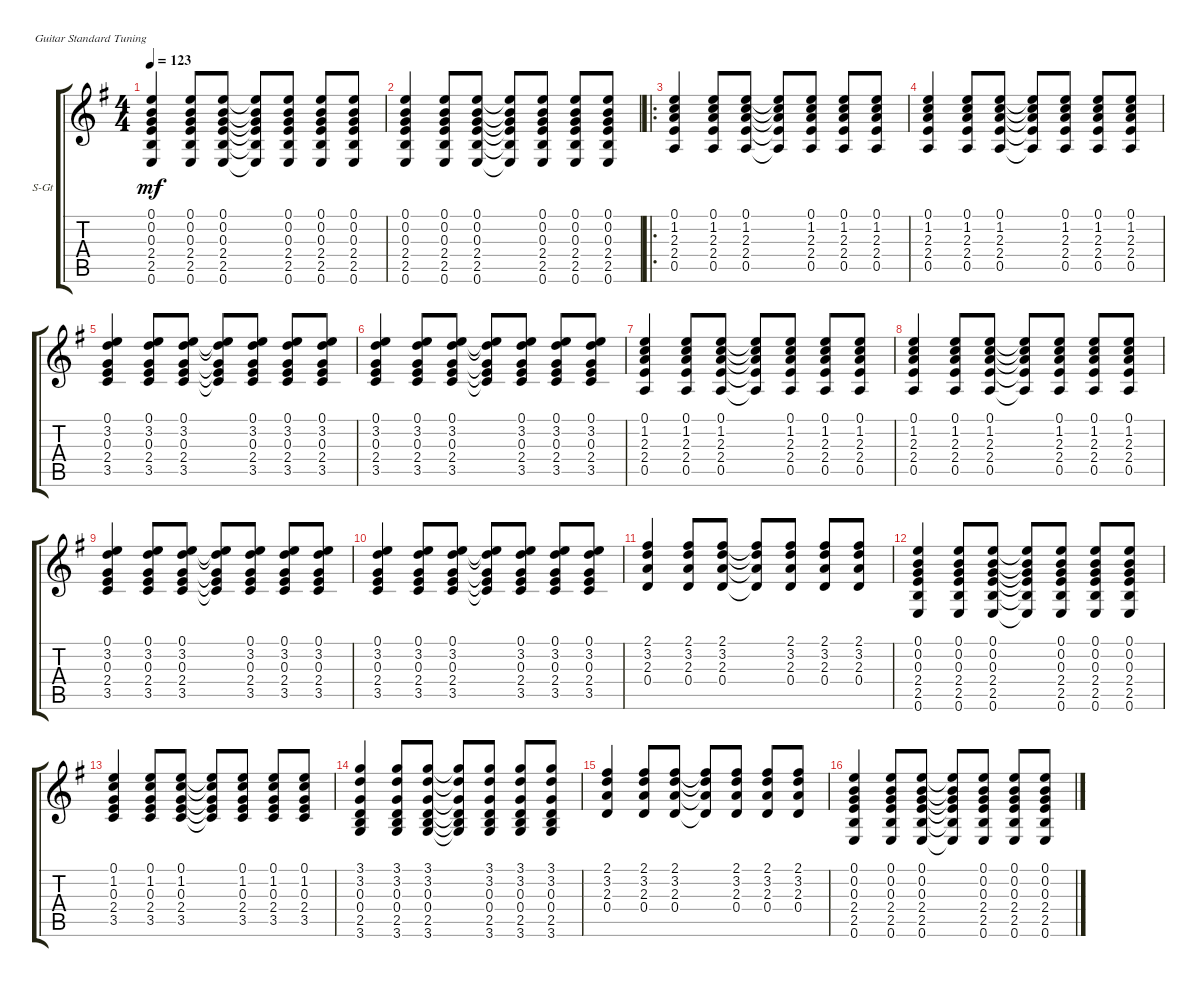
\bracketExtendMode groupsimilarinstruments
\firstSystemTrackNameOrientation horizontal
\otherSystemsTrackNameOrientation horizontal
\track ("Gtr II" "S-Gt") {instrument acousticguitarsteel}
\staff {score tabs}
\tuning (E4 B3 G3 D3 A2 E2)
\ts (4 4)
\tempo 123
\clef g2
\ks eminor
(0.1 0.2 0.3 2.4 2.5 0.6).4{dy mf} (0.1 0.2 0.3 2.4 2.5 0.6).8 (0.1 0.2 0.3 2.4 2.5 0.6).8 (0.1{t} 0.2{t} 0.3{t} 2.4{t} 2.5{t} 0.6{t}).8 (0.1 0.2 0.3 2.4 2.5 0.6).8 (0.1 0.2 0.3 2.4 2.5 0.6).8 (0.1 0.2 0.3 2.4 2.5 0.6).8 |
(0.1 0.2 0.3 2.4 2.5 0.6).4 (0.1 0.2 0.3 2.4 2.5 0.6).8 (0.1 0.2 0.3 2.4 2.5 0.6).8 (0.1{t} 0.2{t} 0.3{t} 2.4{t} 2.5{t} 0.6{t}).8 (0.1 0.2 0.3 2.4 2.5 0.6).8 (0.1 0.2 0.3 2.4 2.5 0.6).8 (0.1 0.2 0.3 2.4 2.5 0.6).8 |
\ro
(0.1 1.2 2.3 2.4 0.5).4 (0.1 1.2 2.3 2.4 0.5).8 (0.1 1.2 2.3 2.4 0.5).8 (0.1{t} 1.2{t} 2.3{t} 2.4{t} 0.5{t}).8 (0.1 1.2 2.3 2.4 0.5).8 (0.1 1.2 2.3 2.4 0.5).8 (0.1 1.2 2.3 2.4 0.5).8 |
(0.1 1.2 2.3 2.4 0.5).4 (0.1 1.2 2.3 2.4 0.5).8 (0.1 1.2 2.3 2.4 0.5).8 (0.1{t} 1.2{t} 2.3{t} 2.4{t} 0.5{t}).8 (0.1 1.2 2.3 2.4 0.5).8 (0.1 1.2 2.3 2.4 0.5).8 (0.1 1.2 2.3 2.4 0.5).8 |
(0.1 3.2 0.3 2.4 3.5).4 (0.1 3.2 0.3 2.4 3.5).8 (0.1 3.2 0.3 2.4 3.5).8 (0.1{t} 3.2{t} 0.3{t} 2.4{t} 3.5{t}).8 (0.1 3.2 0.3 2.4 3.5).8 (0.1 3.2 0.3 2.4 3.5).8 (0.1 3.2 0.3 2.4 3.5).8 |
(0.1 3.2 0.3 2.4 3.5).4 (0.1 3.2 0.3 2.4 3.5).8 (0.1 3.2 0.3 2.4 3.5).8 (0.1{t} 3.2{t} 0.3{t} 2.4{t} 3.5{t}).8 (0.1 3.2 0.3 2.4 3.5).8 (0.1 3.2 0.3 2.4 3.5).8 (0.1 3.2 0.3 2.4 3.5).8 |
(0.1 1.2 2.3 2.4 0.5).4 (0.1 1.2 2.3 2.4 0.5).8 (0.1 1.2 2.3 2.4 0.5).8 (0.1{t} 1.2{t} 2.3{t} 2.4{t} 0.5{t}).8 (0.1 1.2 2.3 2.4 0.5).8 (0.1 1.2 2.3 2.4 0.5).8 (0.1 1.2 2.3 2.4 0.5).8 |
(0.1 1.2 2.3 2.4 0.5).4 (0.1 1.2 2.3 2.4 0.5).8 (0.1 1.2 2.3 2.4 0.5).8 (0.1{t} 1.2{t} 2.3{t} 2.4{t} 0.5{t}).8 (0.1 1.2 2.3 2.4 0.5).8 (0.1 1.2 2.3 2.4 0.5).8 (0.1 1.2 2.3 2.4 0.5).8 |
(0.1 3.2 0.3 2.4 3.5).4 (0.1 3.2 0.3 2.4 3.5).8 (0.1 3.2 0.3 2.4 3.5).8 (0.1{t} 3.2{t} 0.3{t} 2.4{t} 3.5{t}).8 (0.1 3.2 0.3 2.4 3.5).8 (0.1 3.2 0.3 2.4 3.5).8 (0.1 3.2 0.3 2.4 3.5).8 |
(0.1 3.2 0.3 2.4 3.5).4 (0.1 3.2 0.3 2.4 3.5).8 (0.1 3.2 0.3 2.4 3.5).8 (0.1{t} 3.2{t} 0.3{t} 2.4{t} 3.5{t}).8 (0.1 3.2 0.3 2.4 3.5).8 (0.1 3.2 0.3 2.4 3.5).8 (0.1 3.2 0.3 2.4 3.5).8 |
(2.1 3.2 2.3 0.4).4 (2.1 3.2 2.3 0.4).8 (2.1 3.2 2.3 0.4).8 (2.1{t} 3.2{t} 2.3{t} 0.4{t}).8 (2.1 3.2 2.3 0.4).8 (2.1 3.2 2.3 0.4).8 (2.1 3.2 2.3 0.4).8 |
(0.1 0.2 0.3 2.4 2.5 0.6).4 (0.1 0.2 0.3 2.4 2.5 0.6).8 (0.1 0.2 0.3 2.4 2.5 0.6).8 (0.1{t} 0.2{t} 0.3{t} 2.4{t} 2.5{t} 0.6{t}).8 (0.1 0.2 0.3 2.4 2.5 0.6).8 (0.1 0.2 0.3 2.4 2.5 0.6).8 (0.1 0.2 0.3 2.4 2.5 0.6).8 |
(0.1 1.2 0.3 2.4 3.5).4 (0.1 1.2 0.3 2.4 3.5).8 (0.1 1.2 0.3 2.4 3.5).8 (0.1{t} 1.2{t} 0.3{t} 2.4{t} 3.5{t}).8 (0.1 1.2 0.3 2.4 3.5).8 (0.1 1.2 0.3 2.4 3.5).8 (0.1 1.2 0.3 2.4 3.5).8 |
(3.1 3.2 0.3 0.4 2.5 3.6).4 (3.1 3.2 0.3 0.4 2.5 3.6).8 (3.1 3.2 0.3 0.4 2.5 3.6).8 (3.1{t} 3.2{t} 0.3{t} 0.4{t} 2.5{t} 3.6{t}).8 (3.1 3.2 0.3 0.4 2.5 3.6).8 (3.1 3.2 0.3 0.4 2.5 3.6).8 (3.1 3.2 0.3 0.4 2.5 3.6).8 |
(2.1 3.2 2.3 0.4).4 (2.1 3.2 2.3 0.4).8 (2.1 3.2 2.3 0.4).8 (2.1{t} 3.2{t} 2.3{t} 0.4{t}).8 (2.1 3.2 2.3 0.4).8 (2.1 3.2 2.3 0.4).8 (2.1 3.2 2.3 0.4).8 |
(0.1 0.2 0.3 2.4 2.5 0.6).4 (0.1 0.2 0.3 2.4 2.5 0.6).8 (0.1 0.2 0.3 2.4 2.5 0.6).8 (0.1{t} 0.2{t} 0.3{t} 2.4{t} 2.5{t} 0.6{t}).8 (0.1 0.2 0.3 2.4 2.5 0.6).8 (0.1 0.2 0.3 2.4 2.5 0.6).8 (0.1 0.2 0.3 2.4 2.5 0.6).8
